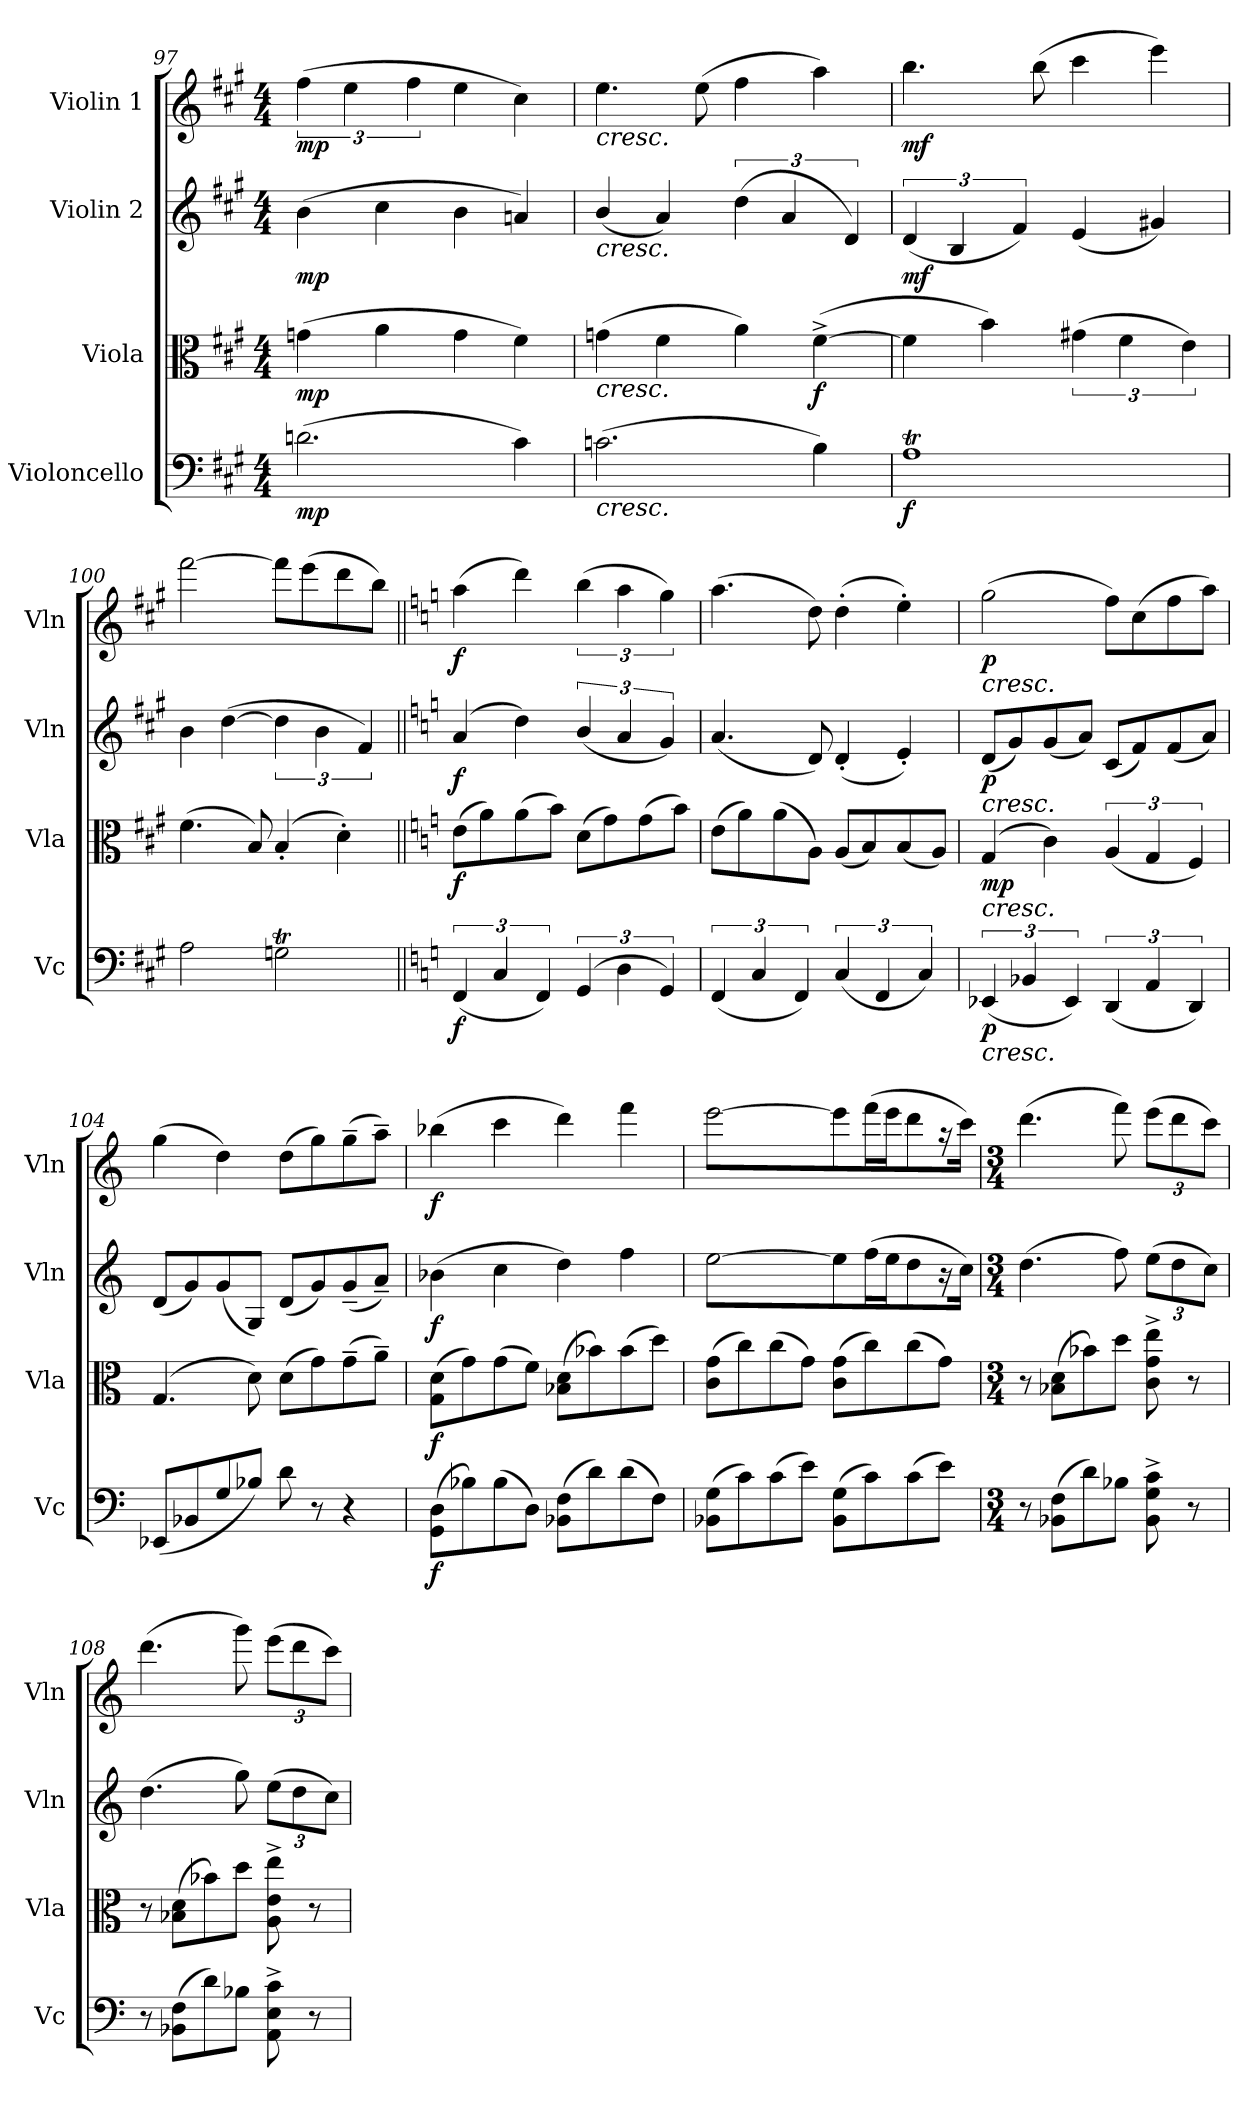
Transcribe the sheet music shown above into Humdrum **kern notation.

**kern	**dynam	**kern	**dynam	**kern	**dynam	**kern	**dynam
*part4	*part4	*part3	*part3	*part2	*part2	*part1	*part1
*staff4	*staff4	*staff3	*staff3	*staff2	*staff2	*staff1	*staff1
*I"Violoncello	*	*I"Viola	*	*I"Violin 2	*	*I"Violin 1	*
*I'Vc	*	*I'Vla	*	*I'Vln	*	*I'Vln	*
*clefF4	*	*clefC3	*	*clefG2	*	*clefG2	*
*k[f#c#g#]	*	*k[f#c#g#]	*	*k[f#c#g#]	*	*k[f#c#g#]	*
*M4/4	*	*M4/4	*	*M4/4	*	*M4/4	*
=97	=97	=97	=97	=97	=97	=97	=97
!	!LO:DY:b	!	!LO:DY:b	!	!LO:DY:b	!	!LO:DY:b
(2.dn\	mp	(4gn\	mp	(4b\	mp	(6ff#\	mp
.	.	.	.	.	.	6ee\	.
.	.	4a\	.	4cc#\	.	.	.
.	.	.	.	.	.	6ff#\	.
.	.	4g\	.	4b\	.	4ee\	.
4c#\)	.	4f#\)	.	4an/)	.	4cc#\)	.
=98	=98	=98	=98	=98	=98	=98	=98
!	!LO:HP:b	!	!LO:HP:b	!	!LO:HP:b	!	!LO:HP:b
(2.cn\	<	(4gn\	<	(<4b/	<	4.ee\	<
.	.	4f#\	.	4a/)	.	.	.
.	.	.	.	.	.	(8ee\	.
.	.	4a\)	.	(6dd\	.	4ff#\	.
.	.	.	.	6a/	.	.	.
!	!	!	!LO:DY:b	!	!	!	!
4B\)	.	([4f#^\	f	.	.	4aa\)	.
.	.	.	.	6d/)	.	.	.
=99	=99	=99	=99	=99	=99	=99	=99
!	!LO:DY:b	!	!	!	!LO:DY:b	!	!LO:DY:b
1AT	f	4f#\]	.	(6d/	mf	4.bb\	mf
.	.	.	.	6B/	.	.	.
.	.	4b\)	.	.	.	.	.
.	.	.	.	6f#/)	.	.	.
.	.	.	.	.	.	(8bb\	.
.	.	(6g#X\	.	(4e/	.	4ccc#\	.
.	.	6f#\	.	.	.	.	.
.	.	.	.	4g#X/)	.	4eee\)	.
.	.	6e\)	.	.	.	.	.
=100	=100	=100	=100	=100	=100	=100	=100
*^	*	*^	*	*	*	*^	*
2ATTT\	4ryy	.	(4.f#\	4ryy	.	4b\	.	[2fff#\	4ryy	.
.	4ryy	.	.	4ryy	.	([4dd\	.	.	4ryy	.
.	.	.	8B/)	.	.	.	.	.	.	.
2GnT\	2ryy	.	(4B'/	2ryy	.	6dd\]	.	8fff#\L]	2ryy	.
.	.	.	.	.	.	.	.	(8eee\	.	.
.	.	.	.	.	.	6b\	.	.	.	.
.	.	.	4d'\)	.	.	.	.	8ddd\	.	.
.	.	.	.	.	.	6f#/)	.	.	.	.
.	.	.	.	.	.	.	.	8bb\J)	.	.
*v	*v	*	*	*	*	*	*	*v	*v	*
*	*	*v	*v	*	*	*	*	*
.	[	.	[	.	[	.	[
!!LO:LB:g=z
=101||	=101||	=101||	=101||	=101||	=101||	=101||	=101||
*k[]	*	*k[]	*	*k[]	*	*k[]	*
!	!LO:DY:b	!	!LO:DY:b	!	!LO:DY:b	!	!LO:DY:b
(6FF/	f	(8e\L	f	(4a/	f	(4aa\	f
.	.	8a\)	.	.	.	.	.
6C/	.	.	.	.	.	.	.
.	.	(8a\	.	4dd\)	.	4ddd\)	.
6FF/)	.	.	.	.	.	.	.
.	.	8b\J)	.	.	.	.	.
(<6GG/	.	(8d\L	.	(6b/	.	(6bb\	.
.	.	8g\)	.	.	.	.	.
6D\	.	.	.	6a/	.	6aa\	.
.	.	(8g\	.	.	.	.	.
6GG/)	.	.	.	6g/)	.	6gg\)	.
.	.	8b\J)	.	.	.	.	.
=102	=102	=102	=102	=102	=102	=102	=102
(6FF/	.	(8e\L	.	(4.a/	.	(4.aa\	.
.	.	8a\)	.	.	.	.	.
6C/	.	.	.	.	.	.	.
.	.	(8a\	.	.	.	.	.
6FF/)	.	.	.	.	.	.	.
.	.	8A\J)	.	8d/)	.	8dd\)	.
(6C/	.	(8A/L	.	(4d'/	.	(4dd'\	.
.	.	8B/)	.	.	.	.	.
6FF/	.	.	.	.	.	.	.
.	.	(8B/	.	4e'/)	.	4ee'\)	.
6C/)	.	.	.	.	.	.	.
.	.	8A/J)	.	.	.	.	.
=103	=103	=103	=103	=103	=103	=103	=103
!	!	!	!	!	!	!LO:TX:b:i:t=cresc.	!
!	!	!	!	!LO:TX:b:i:t=cresc.	!	!	!
!	!	!LO:TX:b:i:t=cresc.	!	!	!	!	!
!LO:TX:b:i:t=cresc.	!	!	!	!	!	!	!
!	!LO:DY:b	!	!LO:DY:b	!	!LO:DY:b	!	!LO:DY:b
(6EE-X/	p	(4G/	mp	(8d/L	p	(2gg\	p
.	.	.	.	8g/)	.	.	.
6BB-X/	.	.	.	.	.	.	.
.	.	4c\)	.	(8g/	.	.	.
6EE-/)	.	.	.	.	.	.	.
.	.	.	.	8a/J)	.	.	.
(6DD/	.	(6A/	.	(8c/L	.	8ff\L)	.
.	.	.	.	8f/)	.	(8cc\	.
6AA/	.	6G/	.	.	.	.	.
.	.	.	.	(8f/	.	8ff\	.
6DD/)	.	6F/)	.	.	.	.	.
.	.	.	.	8a/J)	.	8aa\J)	.
=104	=104	=104	=104	=104	=104	=104	=104
(8EE-X/L	.	(4.G/	.	(8d/L	.	(4gg\	.
8BB-X/	.	.	.	8g/)	.	.	.
8G/	.	.	.	(8g/	.	4dd\)	.
8B-X/J)	.	8d\)	.	8G/J)	.	.	.
8d\	.	(8d\L	.	(8d/L	.	(8dd\L	.
8r	.	8g\)	.	8g/)	.	8gg\)	.
4r	.	(8g~\	.	(8g~/	.	(8gg~\	.
.	.	8a~\J)	.	8a~/J)	.	8aa~\J)	.
!!LO:LB:g=z
=105	=105	=105	=105	=105	=105	=105	=105
!	!LO:DY:b	!	!LO:DY:b	!	!LO:DY:b	!	!LO:DY:b
(8GG\ 8D\L	f	(8G\ 8d\L	f	(4b-X\	f	(4bb-X\	f
8B-X\)	.	8g\)	.	.	.	.	.
(8B-\	.	(8g\	.	4cc\	.	4ccc\	.
8D\J)	.	8f\J)	.	.	.	.	.
(8BB-X\ 8F\L	.	(8B-X\ 8d\L	.	4dd\)	.	4ddd\)	.
8d\)	.	8b-X\)	.	.	.	.	.
(8d\	.	(8b-\	.	4ff\	.	4fff\	.
8F\J)	.	8dd\J)	.	.	.	.	.
=106	=106	=106	=106	=106	=106	=106	=106
(8BB-X\ 8G\L	.	(8c\ 8g\L	.	[2ee\	.	[2eee\	.
8c\)	.	8cc\)	.	.	.	.	.
(8c\	.	(8cc\	.	.	.	.	.
8e\J)	.	8g\J)	.	.	.	.	.
(8BB-\ 8G\L	.	(8c\ 8g\L	.	8ee\L]	.	8eee\L]	.
8c\)	.	8cc\)	.	(16ff\L	.	(16fff\L	.
.	.	.	.	16ee\JJ	.	16eee\JJ	.
(8c\	.	(8cc\	.	8dd\L	.	8ddd\L	.
8e\J)	.	8g\J)	.	16r	.	16r	.
.	.	.	.	16cc\JJ)	.	16ccc\JJ)	.
=107	=107	=107	=107	=107	=107	=107	=107
*M3/4	*	*M3/4	*	*M3/4	*	*M3/4	*
8r	.	8r	.	(4.dd\	.	(4.ddd\	.
(8BB-X\ 8F\L	.	(8B-X\ 8d\L	.	.	.	.	.
8d\)	.	8b-X\)	.	.	.	.	.
8B-X\J	.	8dd\J	.	8ff\)	.	8fff\)	.
*	*	*	*	*Xbrackettup	*	*Xbrackettup	*
8BB-\^ 8G\^ 8c\^	.	8c\^ 8g\^ 8ee\^	.	(12ee\L	.	(12eee\L	.
.	.	.	.	12dd\	.	12ddd\	.
8r	.	8r	.	.	.	.	.
.	.	.	.	12cc\J)	.	12ccc\J)	.
=108	=108	=108	=108	=108	=108	=108	=108
8r	.	8r	.	(4.dd\	.	(4.ddd\	.
(8BB-X\ 8F\L	.	(8B-X\ 8d\L	.	.	.	.	.
8d\)	.	8b-X\)	.	.	.	.	.
8B-X\J	.	8dd\J	.	8gg\)	.	8ggg\)	.
8AA\^ 8E\^ 8c\^	.	8A\^ 8e\^ 8ee\^	.	(12ee\L	.	(12eee\L	.
.	.	.	.	12dd\	.	12ddd\	.
8r	.	8r	.	.	.	.	.
.	.	.	.	12cc\J)	.	12ccc\J)	.
=	=	=	=	=	=	=	=
*-	*-	*-	*-	*-	*-	*-	*-
